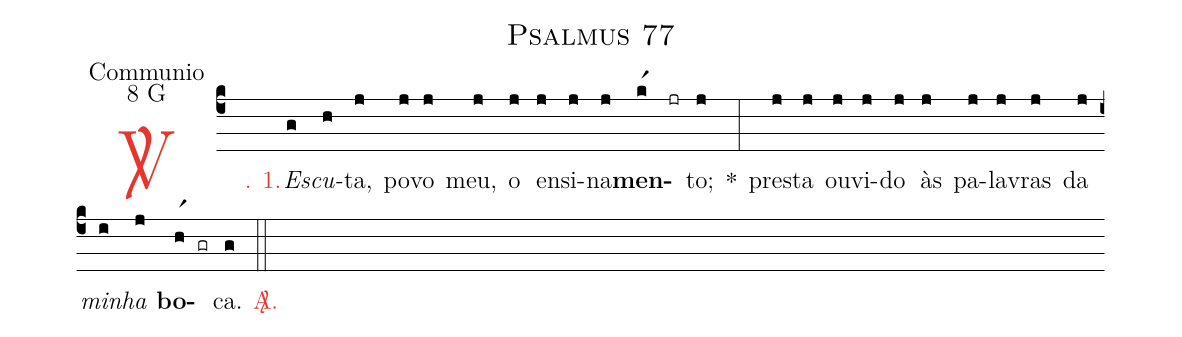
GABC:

name: Psalmus 77;
office-part: Communio;
mode: 8;
mode-differentia: G;
%%
(c4)

<c><sp>V/</sp>. 1.</c>() <i>Es</i>(g)<i>cu</i>(h)ta,(j) po(j)vo(j) meu,(j) o(j) en(j)si(j)na(j)<b>men</b>(kr1)(jr)to;(j) *(:) pres(j)ta(j) ou(j)vi(j)do(j) às(j) pa(j)la(j)vras(j) da(j) <i>mi</i>(i)<i>nha</i>(j) <b>bo</b>(hr1)(gr)ca.(g)

<c><sp>A/</sp>.</c>(::)
